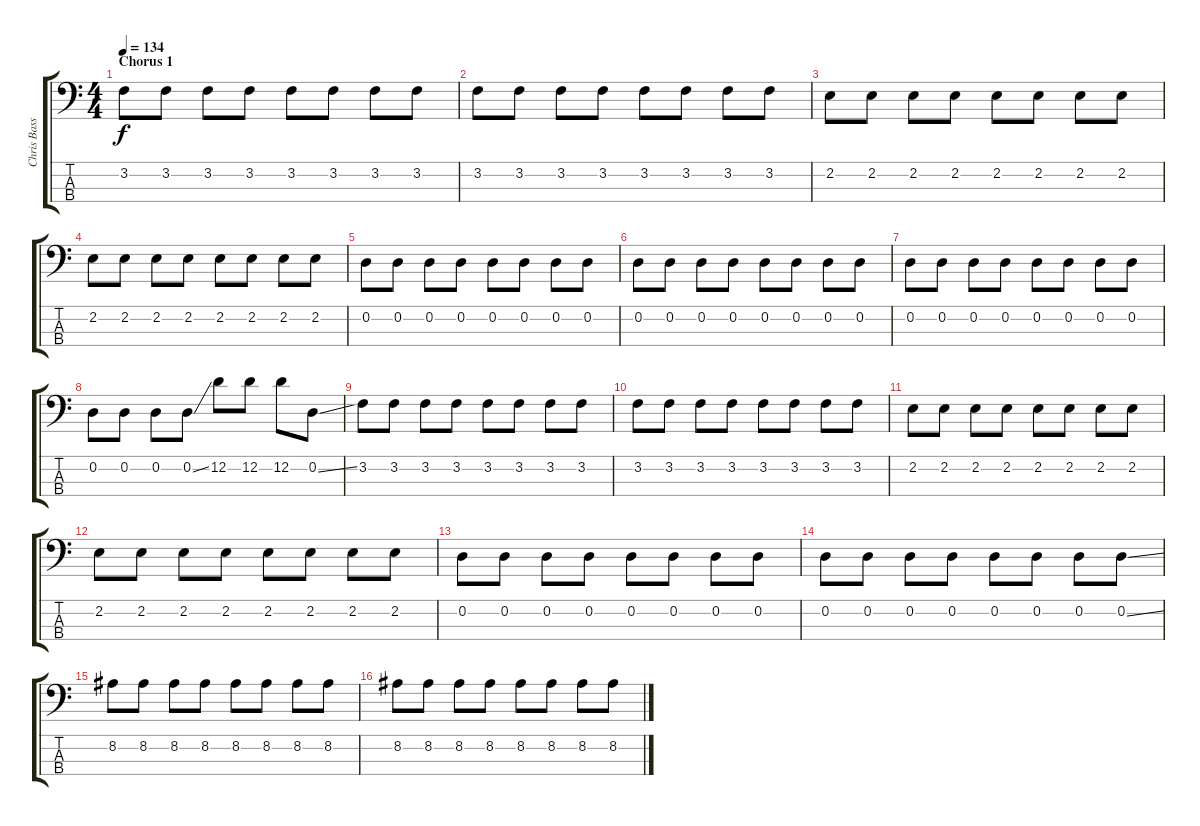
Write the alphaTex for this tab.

\track ("Chris Bass" "Chris Bass") {instrument synthbass2}
\staff {score tabs}
\tuning (G2 D2 A1 D1) {hide}
\ts (4 4)
\section ("" "Chorus 1")
\tempo 134
\clef f4
\ks c
3.2.8{dy f} 3.2.8 3.2.8 3.2.8 3.2.8 3.2.8 3.2.8 3.2.8 |
3.2.8 3.2.8 3.2.8 3.2.8 3.2.8 3.2.8 3.2.8 3.2.8 |
2.2.8 2.2.8 2.2.8 2.2.8 2.2.8 2.2.8 2.2.8 2.2.8 |
2.2.8 2.2.8 2.2.8 2.2.8 2.2.8 2.2.8 2.2.8 2.2.8 |
0.2.8 0.2.8 0.2.8 0.2.8 0.2.8 0.2.8 0.2.8 0.2.8 |
0.2.8 0.2.8 0.2.8 0.2.8 0.2.8 0.2.8 0.2.8 0.2.8 |
0.2.8 0.2.8 0.2.8 0.2.8 0.2.8 0.2.8 0.2.8 0.2.8 |
0.2.8 0.2.8 0.2.8 0.2{ss}.8 12.2.8 12.2.8 12.2.8 0.2{ss}.8 |
3.2.8 3.2.8 3.2.8 3.2.8 3.2.8 3.2.8 3.2.8 3.2.8 |
3.2.8 3.2.8 3.2.8 3.2.8 3.2.8 3.2.8 3.2.8 3.2.8 |
2.2.8 2.2.8 2.2.8 2.2.8 2.2.8 2.2.8 2.2.8 2.2.8 |
2.2.8 2.2.8 2.2.8 2.2.8 2.2.8 2.2.8 2.2.8 2.2.8 |
0.2.8 0.2.8 0.2.8 0.2.8 0.2.8 0.2.8 0.2.8 0.2.8 |
0.2.8 0.2.8 0.2.8 0.2.8 0.2.8 0.2.8 0.2.8 0.2{ss}.8 |
8.2.8 8.2.8 8.2.8 8.2.8 8.2.8 8.2.8 8.2.8 8.2.8 |
8.2.8 8.2.8 8.2.8 8.2.8 8.2.8 8.2.8 8.2.8 8.2.8
